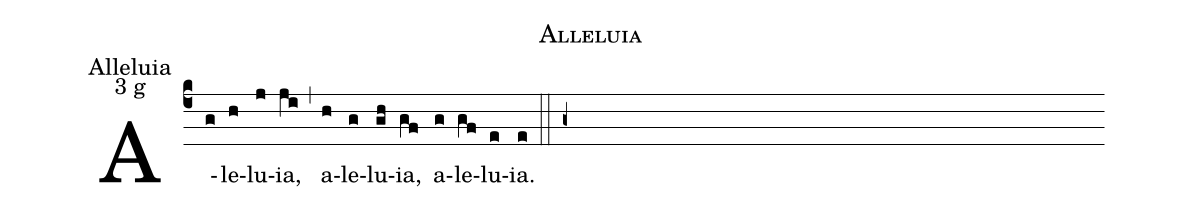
name: Alleluia;
office-part: Alleluia;
mode: 3;
mode-differentia: g;
%%
(c4)

A(g)le(h)lu(j)ia,(ji) (,) a(h)le(g)lu(gh)ia,(gf) a(g)le(gf)lu(e)ia.(e)

(::)

(g+)
